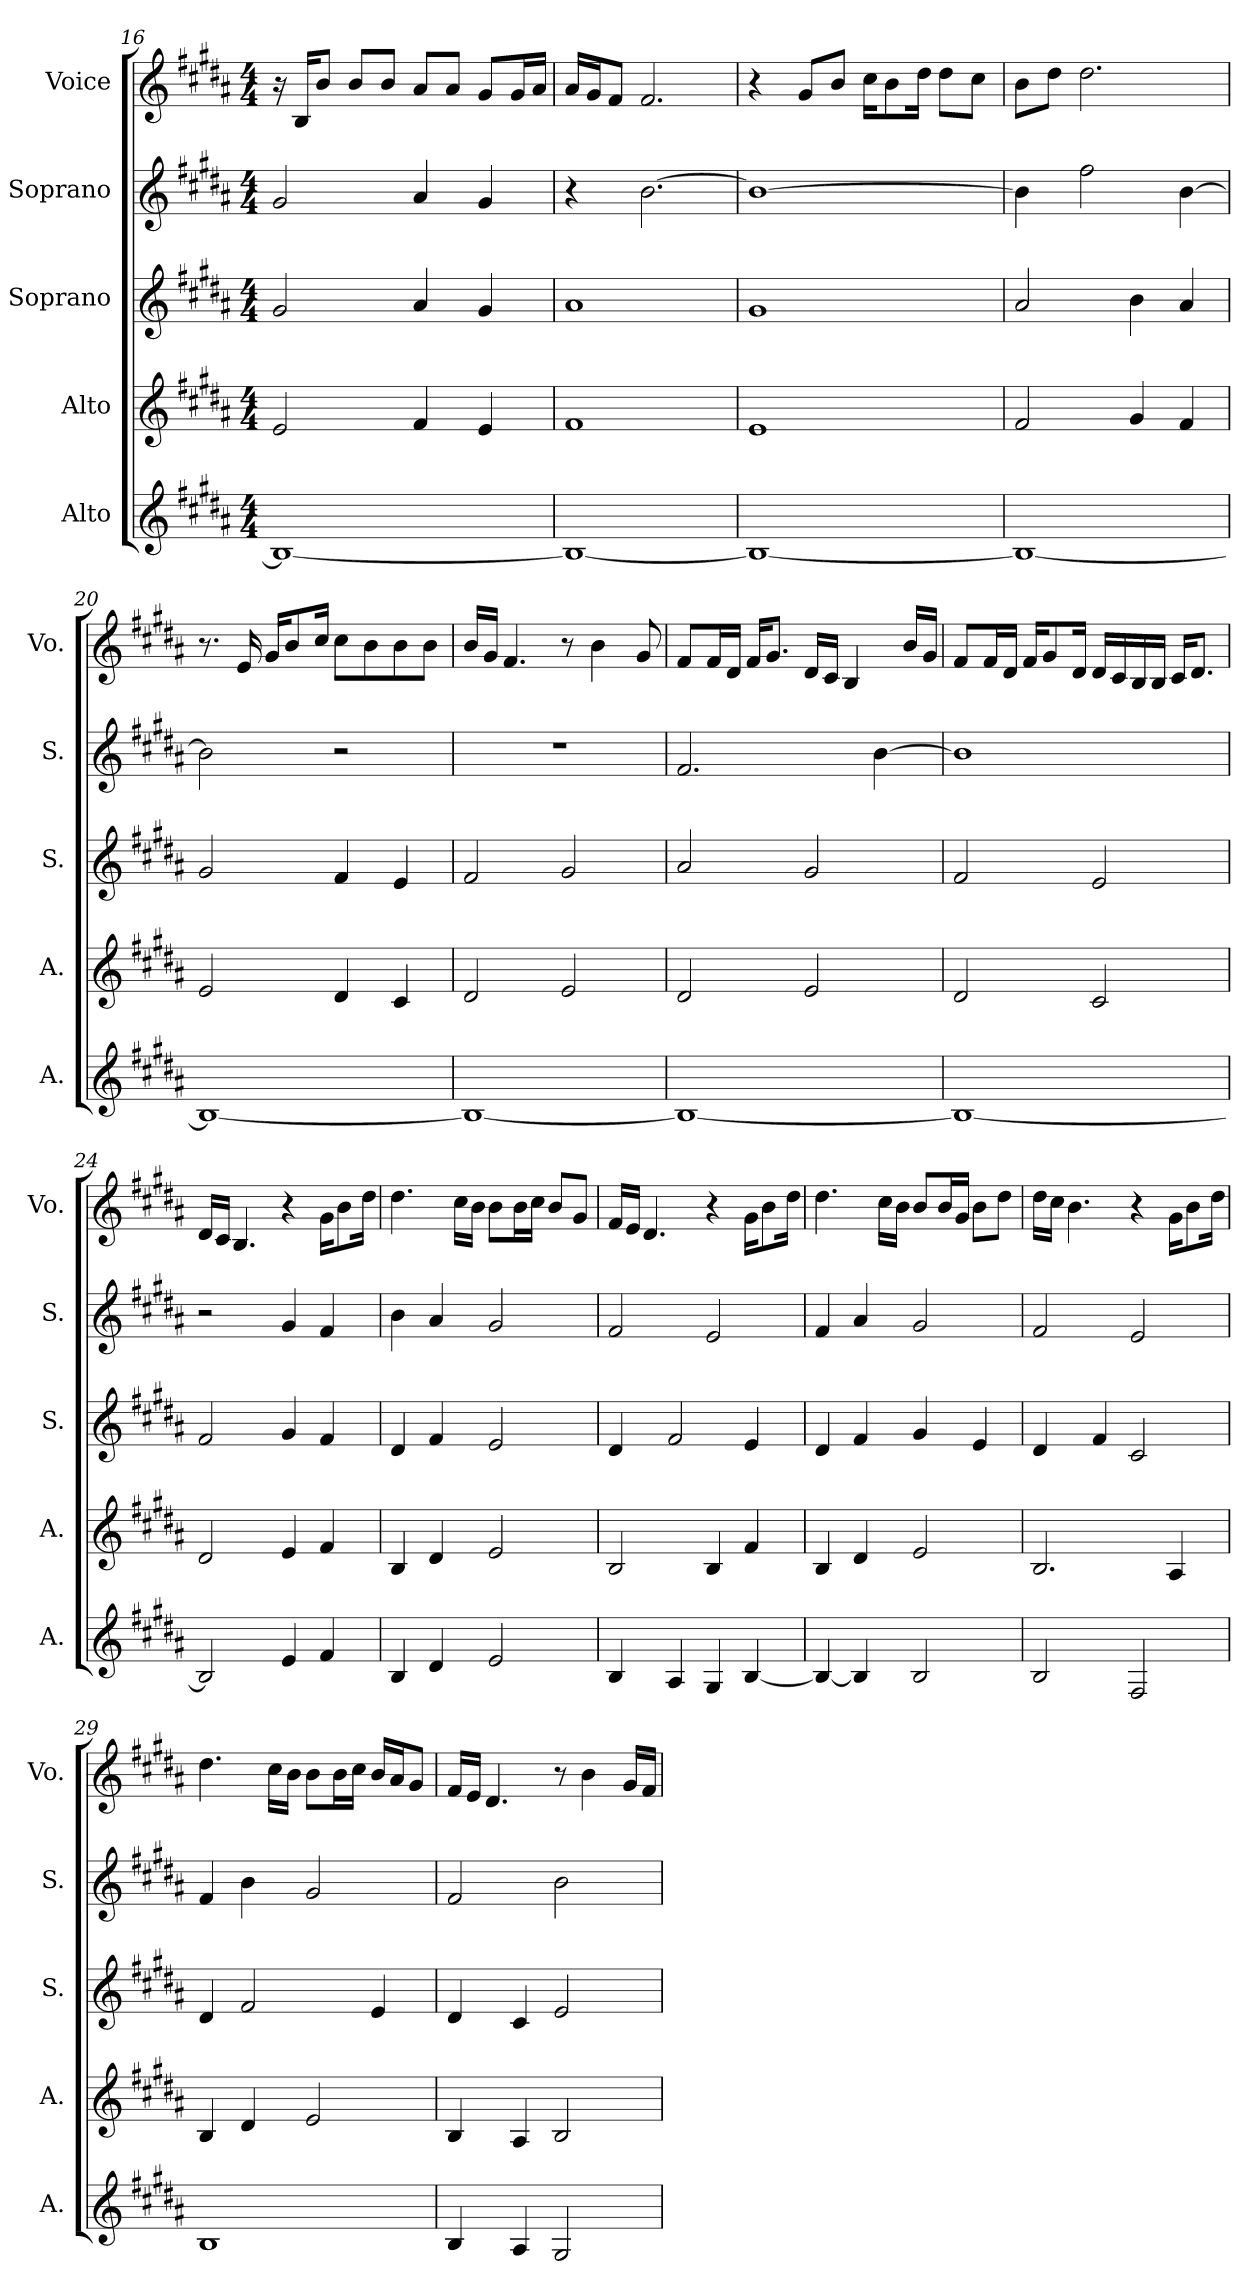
**kern	**kern	**kern	**kern	**kern
*part5	*part4	*part3	*part2	*part1
*staff5	*staff4	*staff3	*staff2	*staff1
*I"Alto	*I"Alto	*I"Soprano	*I"Soprano	*I"Voice
*I'A.	*I'A.	*I'S.	*I'S.	*I'Vo.
!!LO:PB:g=z
*clefG2	*clefG2	*clefG2	*clefG2	*clefG2
*k[f#c#g#d#a#]	*k[f#c#g#d#a#]	*k[f#c#g#d#a#]	*k[f#c#g#d#a#]	*k[f#c#g#d#a#]
*M4/4	*M4/4	*M4/4	*M4/4	*M4/4
=16	=16	=16	=16	=16
1B_	2e/	2g#/	2g#/	16r
.	.	.	.	16B/KL
.	.	.	.	8b/J
.	.	.	.	8b/L
.	.	.	.	8b/J
.	4f#/	4a#/	4a#/	8a#/L
.	.	.	.	8a#/J
.	4e/	4g#/	4g#/	8g#/L
.	.	.	.	16g#/L
.	.	.	.	16a#/JJ
=17	=17	=17	=17	=17
1B_	1f#	1a#	4r	16a#/LL
.	.	.	.	16g#/J
.	.	.	.	8f#/J
.	.	.	[2.b\	2.f#/
=18	=18	=18	=18	=18
1B_	1e	1g#	1b_	4r
.	.	.	.	8g#/L
.	.	.	.	8b/J
.	.	.	.	16cc#\KL
.	.	.	.	8b\
.	.	.	.	16dd#\Jk
.	.	.	.	8dd#\L
.	.	.	.	8cc#\J
=19	=19	=19	=19	=19
1B_	2f#/	2a#/	4b\]	8b\L
.	.	.	.	8dd#\J
.	.	.	2ff#\	2.dd#\
.	4g#/	4b\	.	.
.	4f#/	4a#/	[4b\	.
=20	=20	=20	=20	=20
1B_	2e/	2g#/	2b\]	8.r
.	.	.	.	16e/
.	.	.	.	16g#/KL
.	.	.	.	8b/
.	.	.	.	16cc#/Jk
.	4d#/	4f#/	2r	8cc#\L
.	.	.	.	8b\
.	4c#/	4e/	.	8b\
.	.	.	.	8b\J
!!LO:LB:g=z
=21	=21	=21	=21	=21
1B_	2d#/	2f#/	1r	16b/LL
.	.	.	.	16g#/JJ
.	.	.	.	4.f#/
.	2e/	2g#/	.	8r
.	.	.	.	4b\
.	.	.	.	8g#/
=22	=22	=22	=22	=22
1B_	2d#/	2a#/	2.f#/	8f#/L
.	.	.	.	16f#/L
.	.	.	.	16d#/JJ
.	.	.	.	16f#/KL
.	.	.	.	8.g#/J
.	2e/	2g#/	.	16d#/LL
.	.	.	.	16c#/JJ
.	.	.	.	4B/
.	.	.	[4b\	.
.	.	.	.	16b/LL
.	.	.	.	16g#/JJ
=23	=23	=23	=23	=23
1B_	2d#/	2f#/	1b]	8f#/L
.	.	.	.	16f#/L
.	.	.	.	16d#/JJ
.	.	.	.	16f#/KL
.	.	.	.	8g#/
.	.	.	.	16d#/Jk
.	2c#/	2e/	.	16d#/LL
.	.	.	.	16c#/
.	.	.	.	16B/
.	.	.	.	16B/JJ
.	.	.	.	16c#/KL
.	.	.	.	8.d#/J
=24	=24	=24	=24	=24
2B/]	2d#/	2f#/	2r	16d#/LL
.	.	.	.	16c#/JJ
.	.	.	.	4.B/
4e/	4e/	4g#/	4g#/	4r
4f#/	4f#/	4f#/	4f#/	16g#\KL
.	.	.	.	8b\
.	.	.	.	16dd#\Jk
!!LO:PB:g=z
=25	=25	=25	=25	=25
4B/	4B/	4d#/	4b\	4.dd#\
4d#/	4d#/	4f#/	4a#/	.
.	.	.	.	16cc#\LL
.	.	.	.	16b\JJ
2e/	2e/	2e/	2g#/	8b\L
.	.	.	.	16b\L
.	.	.	.	16cc#\JJ
.	.	.	.	8b/L
.	.	.	.	8g#/J
=26	=26	=26	=26	=26
4B/	2B/	4d#/	2f#/	16f#/LL
.	.	.	.	16e/JJ
.	.	.	.	4.d#/
4A#/	.	2f#/	.	.
4G#/	4B/	.	2e/	4r
[4B/	4f#/	4e/	.	16g#\KL
.	.	.	.	8b\
.	.	.	.	16dd#\Jk
=27	=27	=27	=27	=27
4B/_	4B/	4d#/	4f#/	4.dd#\
4B/]	4d#/	4f#/	4a#/	.
.	.	.	.	16cc#\LL
.	.	.	.	16b\JJ
2B/	2e/	4g#/	2g#/	8b/L
.	.	.	.	16b/L
.	.	.	.	16g#/JJ
.	.	4e/	.	8b\L
.	.	.	.	8dd#\J
=28	=28	=28	=28	=28
2B/	2.B/	4d#/	2f#/	16dd#\LL
.	.	.	.	16cc#\JJ
.	.	.	.	4.b\
.	.	4f#/	.	.
2F#/	.	2c#/	2e/	4r
.	4A#/	.	.	16g#\KL
.	.	.	.	8b\
.	.	.	.	16dd#\Jk
!!LO:LB:g=z
=29	=29	=29	=29	=29
1B	4B/	4d#/	4f#/	4.dd#\
.	4d#/	2f#/	4b\	.
.	.	.	.	16cc#\LL
.	.	.	.	16b\JJ
.	2e/	.	2g#/	8b\L
.	.	.	.	16b\L
.	.	.	.	16cc#\JJ
.	.	4e/	.	16b/LL
.	.	.	.	16a#/J
.	.	.	.	8g#/J
=30	=30	=30	=30	=30
4B/	4B/	4d#/	2f#/	16f#/LL
.	.	.	.	16e/JJ
.	.	.	.	4.d#/
4A#/	4A#/	4c#/	.	.
2G#/	2B/	2e/	2b\	8r
.	.	.	.	4b\
.	.	.	.	16g#/LL
.	.	.	.	16f#/JJ
=	=	=	=	=
*-	*-	*-	*-	*-
